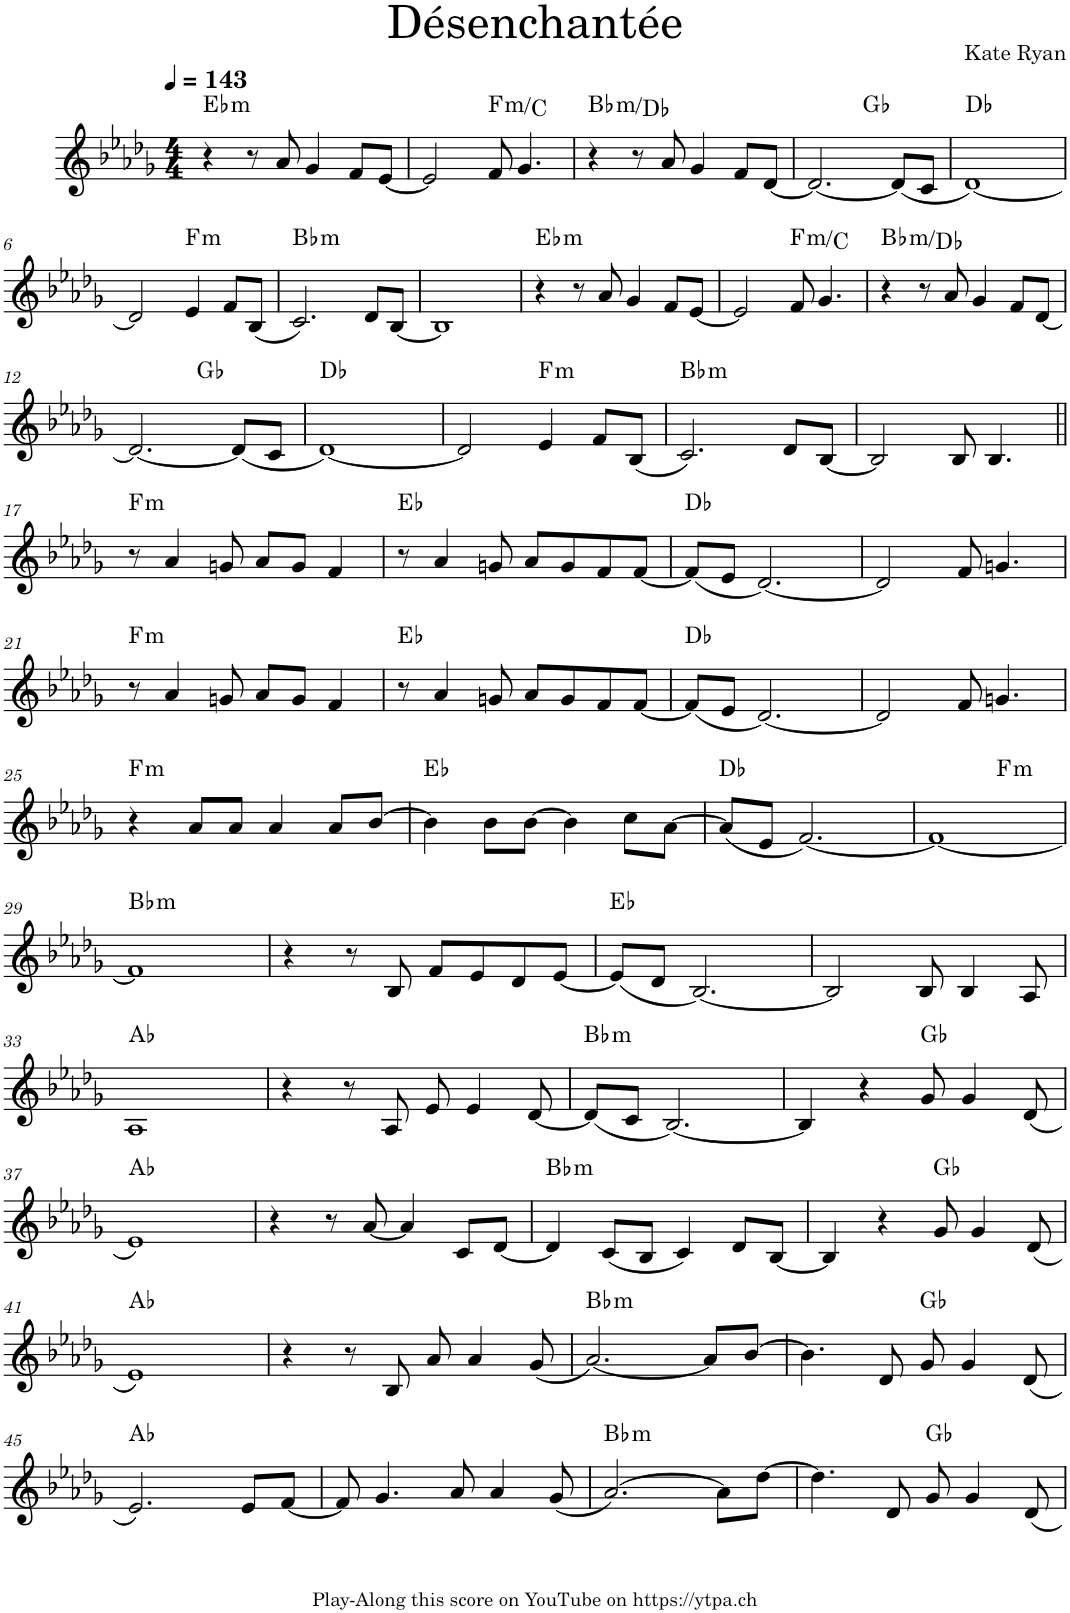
**kern	**harte
*part1	*part1
*staff1	*
*I"Piano	*
*I'Pno.	*
*clefG2	*
*k[b-e-a-d-g-]	*
*M4/4	*
*MM143	*
=1	=1
!	!LO:H:kt=m
4r	Eb:min
8r	.
8a-/	.
4g-/	.
8f/L	.
[8e-/J	.
=2	=2
2e-/]	.
!	!LO:H:kt=m
8f/	F:min/5
4.g-/	.
=3	=3
!	!LO:H:kt=m
4r	Bb:min/b3
8r	.
8a-/	.
4g-/	.
8f/L	.
[8d-/J	.
=4	=4
*^	*
2.d-/_	2ryy	.
.	2ryy	Gb:maj
(8d-/L]	.	.
8c/J	.	.
*v	*v	*
=5	=5
[1d-)	Db:maj
!!LO:LB:g=z
=6	=6
2d-/]	.
!	!LO:H:kt=m
4e-/	F:min
8f/L	.
(8B-/J	.
=7	=7
!	!LO:H:kt=m
2.c/)	Bb:min
8d-/L	.
[8B-/J	.
=8	=8
1B-]	.
=9	=9
!	!LO:H:kt=m
4r	Eb:min
8r	.
8a-/	.
4g-/	.
8f/L	.
[8e-/J	.
=10	=10
2e-/]	.
!	!LO:H:kt=m
8f/	F:min/5
4.g-/	.
=11	=11
!	!LO:H:kt=m
4r	Bb:min/b3
8r	.
8a-/	.
4g-/	.
8f/L	.
[8d-/J	.
!!LO:LB:g=z
=12	=12
*^	*
2.d-/_	2ryy	.
.	2ryy	Gb:maj
(8d-/L]	.	.
8c/J	.	.
*v	*v	*
=13	=13
[1d-)	Db:maj
=14	=14
2d-/]	.
!	!LO:H:kt=m
4e-/	F:min
8f/L	.
(8B-/J	.
=15	=15
!	!LO:H:kt=m
2.c/)	Bb:min
8d-/L	.
[8B-/J	.
=16	=16
2B-/]	.
8B-/	.
4.B-/	.
!!LO:LB:g=z
=17||	=17||
!	!LO:H:kt=m
8r	F:min
4a-/	.
8gn/	.
8a-/L	.
8g/J	.
4f/	.
=18	=18
8r	Eb:maj
4a-/	.
8gn/	.
8a-/L	.
8g/	.
8f/	.
[8f/J	.
=19	=19
(8f/L]	Db:maj
8e-/J	.
[2.d-/)	.
=20	=20
2d-/]	.
8f/	.
4.gn/	.
!!LO:LB:g=z
=21	=21
!	!LO:H:kt=m
8r	F:min
4a-/	.
8gn/	.
8a-/L	.
8g/J	.
4f/	.
=22	=22
8r	Eb:maj
4a-/	.
8gn/	.
8a-/L	.
8g/	.
8f/	.
[8f/J	.
=23	=23
(8f/L]	Db:maj
8e-/J	.
[2.d-/)	.
=24	=24
2d-/]	.
8f/	.
4.gn/	.
!!LO:LB:g=z
=25	=25
!	!LO:H:kt=m
4r	F:min
8a-/L	.
8a-/J	.
4a-/	.
8a-/L	.
[8b-/J	.
=26	=26
4b-\]	Eb:maj
8b-\L	.
[8b-\J	.
4b-\]	.
8cc\L	.
[8a-\J	.
=27	=27
(8a-/L]	Db:maj
8e-/J	.
[2.f/)	.
=28	=28
*^	*
1f_	2ryy	.
!	!	!LO:H:kt=m
.	2ryy	F:min
!!LO:LB:g=z	!!
=29	=29	=29
!	!	!LO:H:kt=m
*v	*v	*
1f]	Bb:min
=30	=30
4r	.
8r	.
8B-/	.
8f/L	.
8e-/	.
8d-/	.
[8e-/J	.
=31	=31
(8e-/L]	Eb:maj
8d-/J	.
[2.B-/)	.
=32	=32
2B-/]	.
8B-/	.
4B-/	.
8A-/	.
!!LO:LB:g=z
=33	=33
1A-	Ab:maj
=34	=34
4r	.
8r	.
8A-/	.
8e-/	.
4e-/	.
[8d-/	.
=35	=35
!	!LO:H:kt=m
(8d-/L]	Bb:min
8c/J	.
[2.B-/)	.
=36	=36
4B-/]	.
4r	.
8g-/	Gb:maj
4g-/	.
(8d-/	.
!!LO:LB:g=z
=37	=37
1e-)	Ab:maj
=38	=38
4r	.
8r	.
[8a-/	.
4a-/]	.
8c/L	.
[8d-/J	.
=39	=39
!	!LO:H:kt=m
4d-/]	Bb:min
(8c/L	.
8B-/J	.
4c/)	.
8d-/L	.
[8B-/J	.
=40	=40
4B-/]	.
4r	.
8g-/	Gb:maj
4g-/	.
(8d-/	.
!!LO:LB:g=z
=41	=41
1e-)	Ab:maj
=42	=42
4r	.
8r	.
8B-/	.
8a-/	.
4a-/	.
(8g-/	.
=43	=43
!	!LO:H:kt=m
[2.a-/)	Bb:min
8a-/L]	.
[8b-/J	.
=44	=44
4.b-\]	.
8d-/	.
8g-/	Gb:maj
4g-/	.
(8d-/	.
!!LO:LB:g=z
=45	=45
2.e-/)	Ab:maj
8e-/L	.
[8f/J	.
=46	=46
8f/]	.
4.g-/	.
8a-/	.
4a-/	.
(8g-/	.
=47	=47
!	!LO:H:kt=m
[2.a-/)	Bb:min
8a-\L]	.
[8dd-\J	.
=48	=48
4.dd-\]	.
8d-/	.
8g-/	Gb:maj
4g-/	.
8d-/	.
=	=
*-	*-
